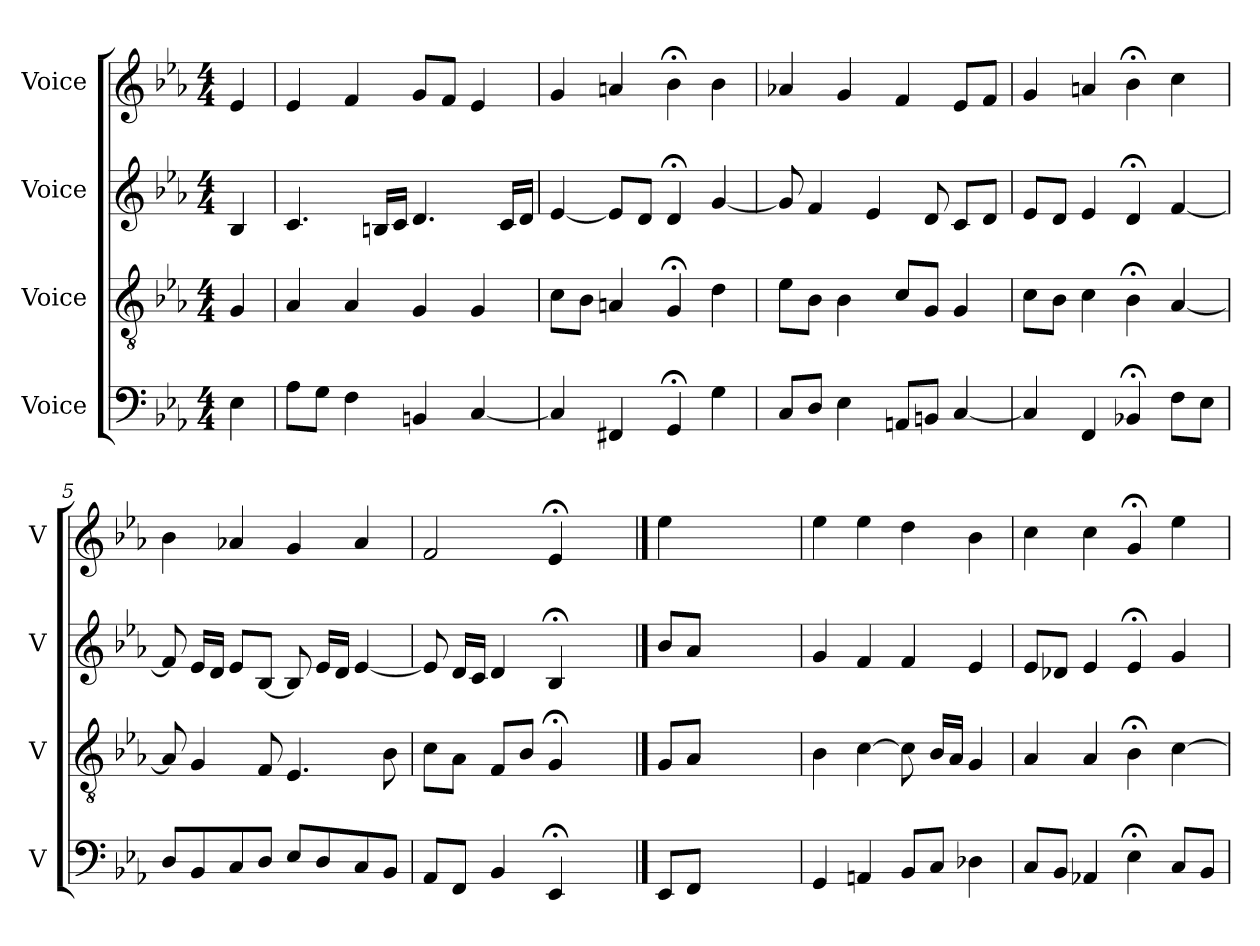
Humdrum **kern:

**kern	**kern	**kern	**kern
*part4	*part3	*part2	*part1
*staff4	*staff3	*staff2	*staff1
*I"Voice	*I"Voice	*I"Voice	*I"Voice
*I'V	*I'V	*I'V	*I'V
*clefF4	*clefGv2	*clefG2	*clefG2
*k[b-e-a-]	*k[b-e-a-]	*k[b-e-a-]	*k[b-e-a-]
*M4/4	*M4/4	*M4/4	*M4/4
*MM100	*MM100	*MM100	*MM100
=	=	=	=
4E-\	4G/	4B-/	4e-/
=1	=1	=1	=1
8A-\L	4A-/	4.c/	4e-/
8G\J	.	.	.
4F\	4A-/	.	4f/
.	.	16Bn/LL	.
.	.	16c/JJ	.
4BBn/	4G/	4.d/	8g/L
.	.	.	8f/J
[4C/	4G/	.	4e-/
.	.	16c/LL	.
.	.	16d/JJ	.
=2	=2	=2	=2
4C/]	8c\L	[4e-/	4g/
.	8B-\J	.	.
4FF#X/	4An/	8e-/L]	4an/
.	.	8d/J	.
4GG;/	4G;/	4d;/	4b-;\
4G\	4d\	[4g/	4b-\
=3	=3	=3	=3
8C/L	8e-\L	8g/]	4a-X/
8D/J	8B-\J	4f/	.
4E-\	4B-\	.	4g/
.	.	4e-/	.
8AAn/L	8c/L	.	4f/
8BBn/J	8G/J	8d/	.
[4C/	4G/	8c/L	8e-/L
.	.	8d/J	8f/J
=4	=4	=4	=4
4C/]	8c\L	8e-/L	4g/
.	8B-\J	8d/J	.
4FF/	4c\	4e-/	4an/
4BB-X;/	4B-;\	4d;/	4b-;\
8F\L	[4A-/	[4f/	4cc\
8E-\J	.	.	.
!!LO:LB:g=z
=5	=5	=5	=5
8D/L	8A-/]	8f/]	4b-\
8BB-/	4G/	16e-/LL	.
.	.	16d/JJ	.
8C/	.	8e-/L	4a-X/
8D/J	8F/	[8B-/J	.
8E-/L	4.E-/	8B-/]	4g/
8D/	.	16e-/LL	.
.	.	16d/JJ	.
8C/	.	[4e-/	4a-/
8BB-/J	8B-\	.	.
=6	=6	=6	=6
8AA-/L	8c\L	8e-/]	2f/
8FF/J	8A-\J	16d/LL	.
.	.	16c/JJ	.
4BB-/	8F/L	4d/	.
.	8B-/J	.	.
4EE-;/	4G;/	4B-;/	4e-;/
4ryy	4ryy	4ryy	4ryy
==	==	==	==
8EE-/L	8G/L	8b-/L	4ee-\
8FF/J	8A-/J	8a-/J	.
2.ryy	2.ryy	2.ryy	2.ryy
=7	=7	=7	=7
4GG/	4B-\	4g/	4ee-\
4AAn/	[4c\	4f/	4ee-\
8BB-/L	8c\]	4f/	4dd\
8C/J	16B-/LL	.	.
.	16A-/JJ	.	.
4D-X\	4G/	4e-/	4b-\
!!LO:LB:g=z
=8	=8	=8	=8
8C/L	4A-/	8e-/L	4cc\
8BB-/J	.	8d-X/J	.
4AA-X/	4A-/	4e-/	4cc\
4E-;\	4B-;\	4e-;/	4g;/
8C/L	[4c\	4g/	4ee-\
8BB-/J	.	.	.
=	=	=	=
*-	*-	*-	*-
